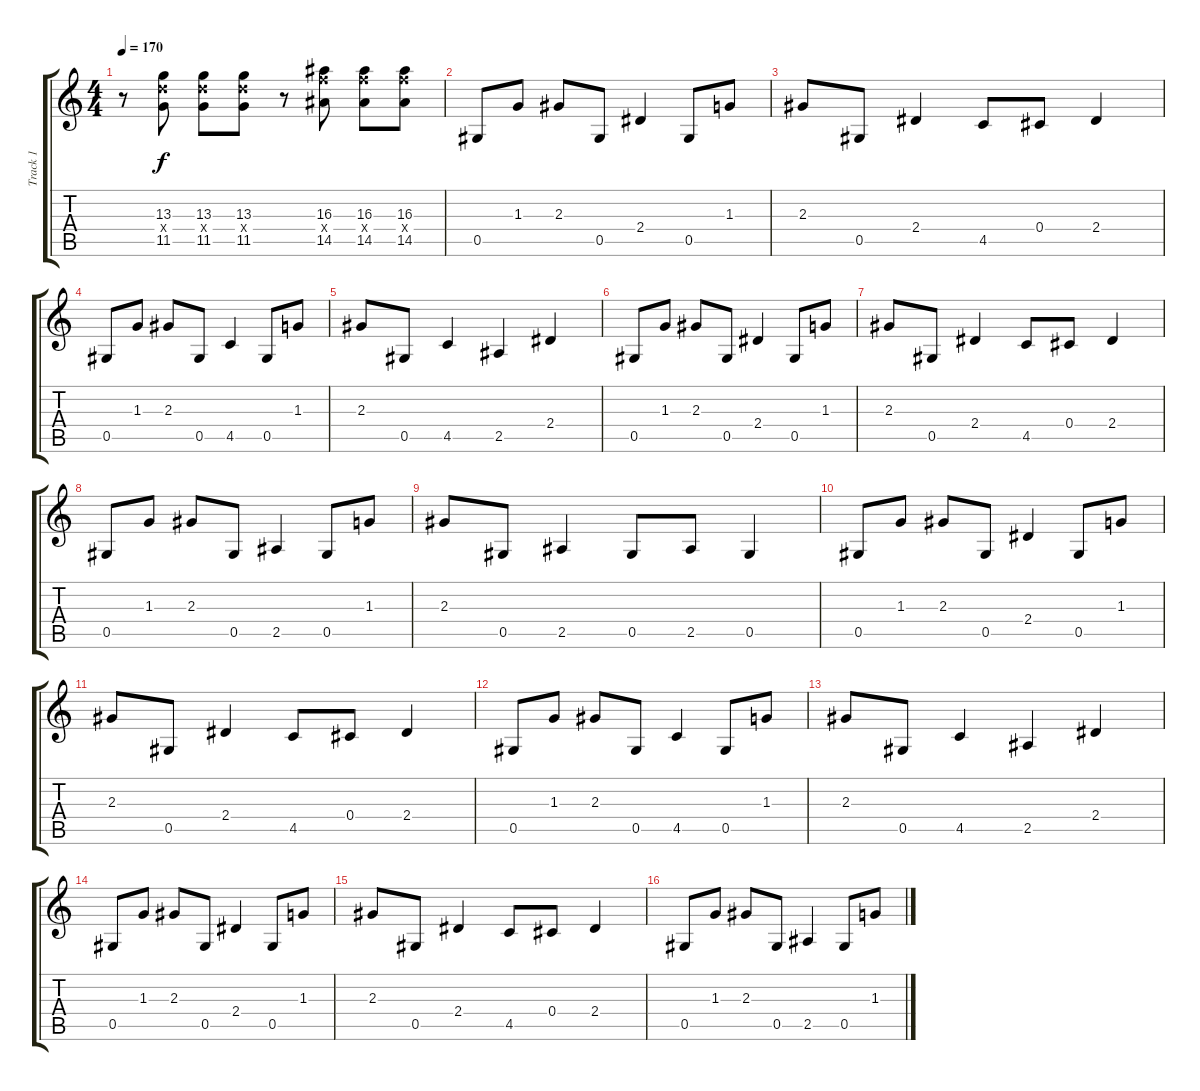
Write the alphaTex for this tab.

\track ("Track 1" "Track 1") {instrument electricguitarclean}
\staff {score tabs}
\tuning (Eb4 Bb3 Gb3 Db3 Ab2 Db2) {hide}
\ts (4 4)
\tempo 170
\clef g2
\ks c
r.8{dy f} (13.3 13.4{x} 11.5).8 (13.3 13.4{x} 11.5).8 (13.3 13.4{x} 11.5).8 r.8 (16.3 16.4{x} 14.5).8 (16.3 16.4{x} 14.5).8 (16.3 16.4{x} 14.5).8 |
0.5.8{instrument electricguitarclean} 1.3.8 2.3.8 0.5.8 2.4.4 0.5.8 1.3.8 |
2.3.8 0.5.8 2.4.4 4.5.8 0.4.8 2.4.4 |
0.5.8 1.3.8 2.3.8 0.5.8 4.5.4 0.5.8 1.3.8 |
2.3.8 0.5.8 4.5.4 2.5.4 2.4.4 |
0.5.8 1.3.8 2.3.8 0.5.8 2.4.4 0.5.8 1.3.8 |
2.3.8 0.5.8 2.4.4 4.5.8 0.4.8 2.4.4 |
0.5.8 1.3.8 2.3.8 0.5.8 2.5.4 0.5.8 1.3.8 |
2.3.8 0.5.8 2.5.4 0.5.8 2.5.8 0.5.4 |
0.5.8 1.3.8 2.3.8 0.5.8 2.4.4 0.5.8 1.3.8 |
2.3.8 0.5.8 2.4.4 4.5.8 0.4.8 2.4.4 |
0.5.8 1.3.8 2.3.8 0.5.8 4.5.4 0.5.8 1.3.8 |
2.3.8 0.5.8 4.5.4 2.5.4 2.4.4 |
0.5.8 1.3.8 2.3.8 0.5.8 2.4.4 0.5.8 1.3.8 |
2.3.8 0.5.8 2.4.4 4.5.8 0.4.8 2.4.4 |
0.5.8 1.3.8 2.3.8 0.5.8 2.5.4 0.5.8 1.3.8
